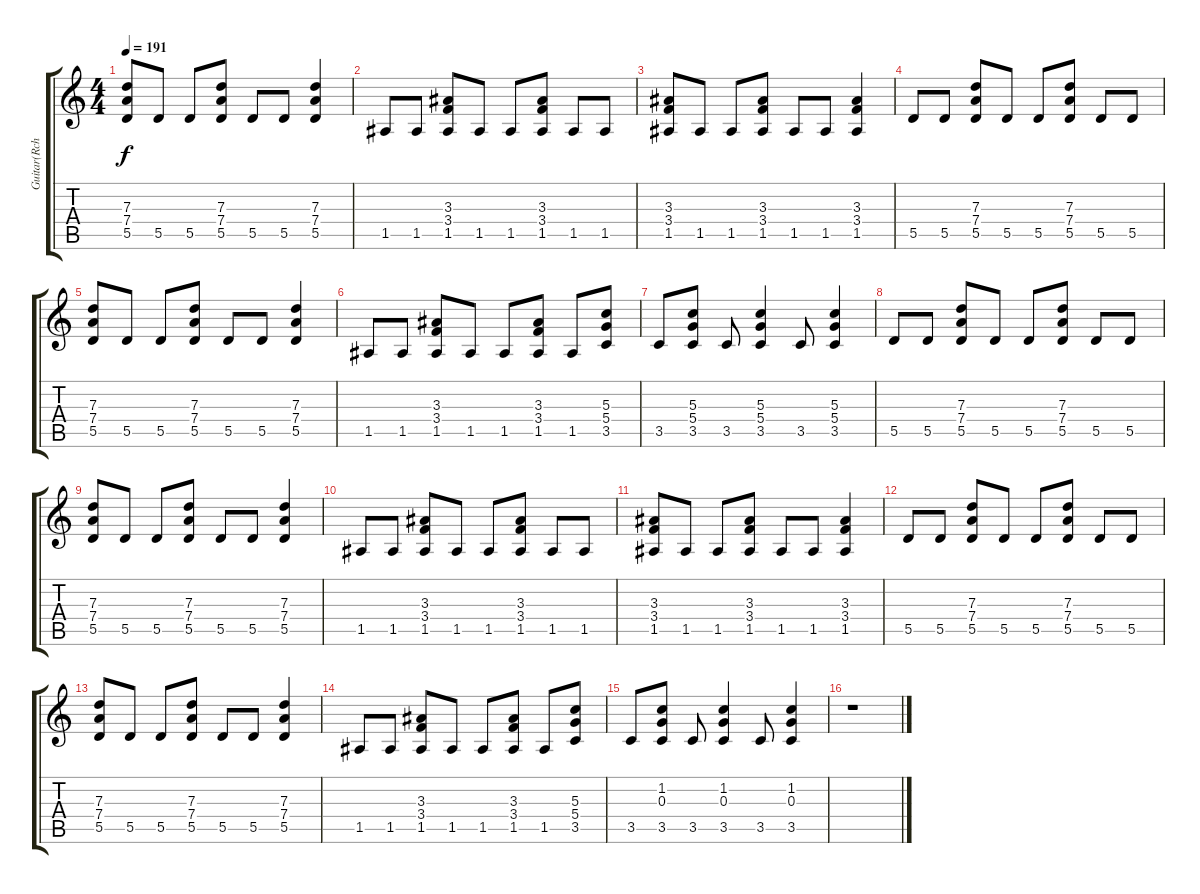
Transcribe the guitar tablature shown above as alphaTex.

\track ("Guitar(Rch.)" "Guitar(Rch") {instrument overdrivenguitar}
\staff {score tabs}
\tuning (E4 B3 G3 D3 A2 E2) {hide}
\ts (4 4)
\tempo 191
\clef g2
\ks c
(7.3 7.4 5.5).8{dy f} 5.5.8 5.5.8 (7.3 7.4 5.5).8 5.5.8 5.5.8 (7.3 7.4 5.5).4 |
1.5.8 1.5.8 (3.3 3.4 1.5).8 1.5.8 1.5.8 (3.3 3.4 1.5).8 1.5.8 1.5.8 |
(3.3 3.4 1.5).8 1.5.8 1.5.8 (3.3 3.4 1.5).8 1.5.8 1.5.8 (3.3 3.4 1.5).4 |
5.5.8 5.5.8 (7.3 7.4 5.5).8 5.5.8 5.5.8 (7.3 7.4 5.5).8 5.5.8 5.5.8 |
(7.3 7.4 5.5).8 5.5.8 5.5.8 (7.3 7.4 5.5).8 5.5.8 5.5.8 (7.3 7.4 5.5).4 |
1.5.8 1.5.8 (3.3 3.4 1.5).8 1.5.8 1.5.8 (3.3 3.4 1.5).8 1.5.8 (5.3 5.4 3.5).8 |
3.5.8 (5.3 5.4 3.5).8 3.5.8 (5.3 5.4 3.5).4 3.5.8 (5.3 5.4 3.5).4 |
5.5.8 5.5.8 (7.3 7.4 5.5).8 5.5.8 5.5.8 (7.3 7.4 5.5).8 5.5.8 5.5.8 |
(7.3 7.4 5.5).8 5.5.8 5.5.8 (7.3 7.4 5.5).8 5.5.8 5.5.8 (7.3 7.4 5.5).4 |
1.5.8 1.5.8 (3.3 3.4 1.5).8 1.5.8 1.5.8 (3.3 3.4 1.5).8 1.5.8 1.5.8 |
(3.3 3.4 1.5).8 1.5.8 1.5.8 (3.3 3.4 1.5).8 1.5.8 1.5.8 (3.3 3.4 1.5).4 |
5.5.8 5.5.8 (7.3 7.4 5.5).8 5.5.8 5.5.8 (7.3 7.4 5.5).8 5.5.8 5.5.8 |
(7.3 7.4 5.5).8 5.5.8 5.5.8 (7.3 7.4 5.5).8 5.5.8 5.5.8 (7.3 7.4 5.5).4 |
1.5.8 1.5.8 (3.3 3.4 1.5).8 1.5.8 1.5.8 (3.3 3.4 1.5).8 1.5.8 (5.3 5.4 3.5).8 |
3.5.8 (1.2 0.3 3.5).8 3.5.8 (1.2 0.3 3.5).4 3.5.8 (1.2 0.3 3.5).4 |
r.1
